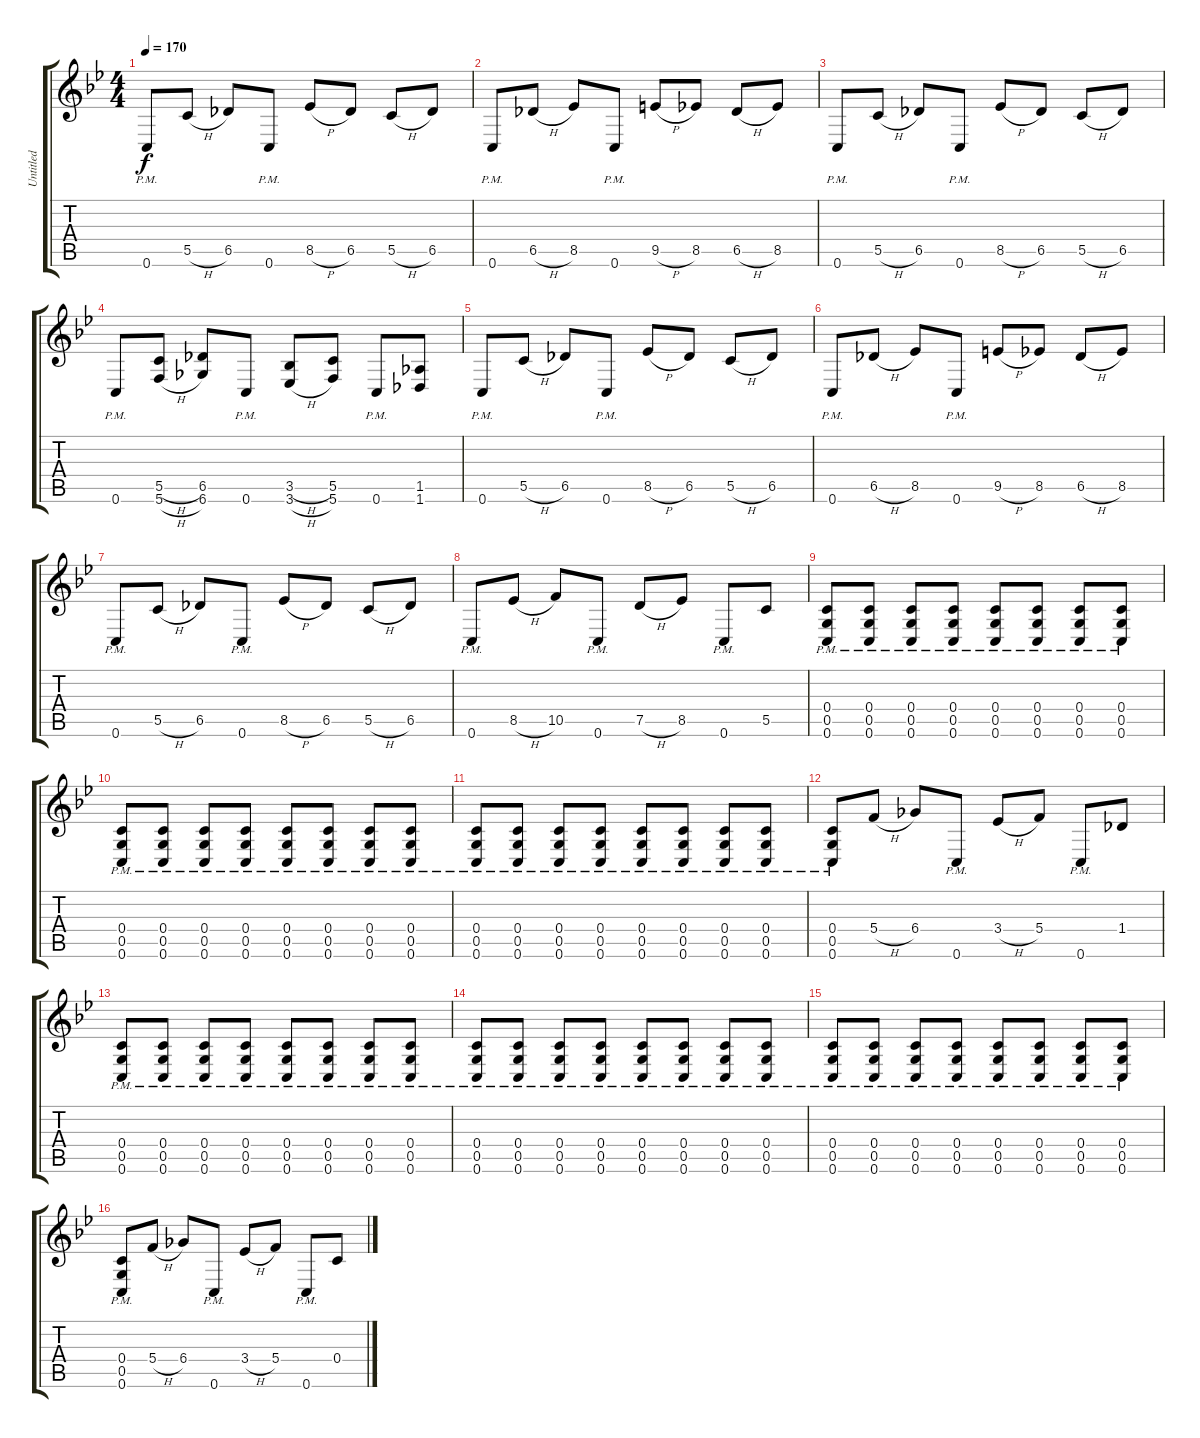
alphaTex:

\track ("Untitled" "Untitled") {instrument distortionguitar}
\staff {score tabs}
\tuning (D4 A3 F3 C3 G2 C2) {hide}
\ts (4 4)
\tempo 170
\clef g2
\ks bb
0.6{pm}.8{dy f instrument distortionguitar} 5.5{h}.8 6.5.8 0.6{pm}.8 8.5{h}.8 6.5.8 5.5{h}.8 6.5.8 |
0.6{pm}.8 6.5{h}.8 8.5.8 0.6{pm}.8 9.5{h}.8 8.5.8 6.5{h}.8 8.5.8 |
0.6{pm}.8 5.5{h}.8 6.5.8 0.6{pm}.8 8.5{h}.8 6.5.8 5.5{h}.8 6.5.8 |
0.6{pm}.8 (5.5{h} 5.6{h}).8 (6.5 6.6).8 0.6{pm}.8 (3.5{h} 3.6{h}).8 (5.5 5.6).8 0.6{pm}.8 (1.5 1.6).8 |
0.6{pm}.8 5.5{h}.8 6.5.8 0.6{pm}.8 8.5{h}.8 6.5.8 5.5{h}.8 6.5.8 |
0.6{pm}.8 6.5{h}.8 8.5.8 0.6{pm}.8 9.5{h}.8 8.5.8 6.5{h}.8 8.5.8 |
0.6{pm}.8 5.5{h}.8 6.5.8 0.6{pm}.8 8.5{h}.8 6.5.8 5.5{h}.8 6.5.8 |
0.6{pm}.8 8.5{h}.8 10.5.8 0.6{pm}.8 7.5{h}.8 8.5.8 0.6{pm}.8 5.5.8 |
(0.4{pm} 0.5{pm} 0.6{pm}).8 (0.4{pm} 0.5{pm} 0.6{pm}).8 (0.4{pm} 0.5{pm} 0.6{pm}).8 (0.4{pm} 0.5{pm} 0.6{pm}).8 (0.4{pm} 0.5{pm} 0.6{pm}).8 (0.4{pm} 0.5{pm} 0.6{pm}).8 (0.4{pm} 0.5{pm} 0.6{pm}).8 (0.4{pm} 0.5{pm} 0.6{pm}).8 |
(0.4{pm} 0.5{pm} 0.6{pm}).8 (0.4{pm} 0.5{pm} 0.6{pm}).8 (0.4{pm} 0.5{pm} 0.6{pm}).8 (0.4{pm} 0.5{pm} 0.6{pm}).8 (0.4{pm} 0.5{pm} 0.6{pm}).8 (0.4{pm} 0.5{pm} 0.6{pm}).8 (0.4{pm} 0.5{pm} 0.6{pm}).8 (0.4{pm} 0.5{pm} 0.6{pm}).8 |
(0.4{pm} 0.5{pm} 0.6{pm}).8 (0.4{pm} 0.5{pm} 0.6{pm}).8 (0.4{pm} 0.5{pm} 0.6{pm}).8 (0.4{pm} 0.5{pm} 0.6{pm}).8 (0.4{pm} 0.5{pm} 0.6{pm}).8 (0.4{pm} 0.5{pm} 0.6{pm}).8 (0.4{pm} 0.5{pm} 0.6{pm}).8 (0.4{pm} 0.5{pm} 0.6{pm}).8 |
(0.4{pm} 0.5{pm} 0.6{pm}).8 5.4{h}.8 6.4.8 0.6{pm}.8 3.4{h}.8 5.4.8 0.6{pm}.8 1.4.8 |
(0.4{pm} 0.5{pm} 0.6{pm}).8 (0.4{pm} 0.5{pm} 0.6{pm}).8 (0.4{pm} 0.5{pm} 0.6{pm}).8 (0.4{pm} 0.5{pm} 0.6{pm}).8 (0.4{pm} 0.5{pm} 0.6{pm}).8 (0.4{pm} 0.5{pm} 0.6{pm}).8 (0.4{pm} 0.5{pm} 0.6{pm}).8 (0.4{pm} 0.5{pm} 0.6{pm}).8 |
(0.4{pm} 0.5{pm} 0.6{pm}).8 (0.4{pm} 0.5{pm} 0.6{pm}).8 (0.4{pm} 0.5{pm} 0.6{pm}).8 (0.4{pm} 0.5{pm} 0.6{pm}).8 (0.4{pm} 0.5{pm} 0.6{pm}).8 (0.4{pm} 0.5{pm} 0.6{pm}).8 (0.4{pm} 0.5{pm} 0.6{pm}).8 (0.4{pm} 0.5{pm} 0.6{pm}).8 |
(0.4{pm} 0.5{pm} 0.6{pm}).8 (0.4{pm} 0.5{pm} 0.6{pm}).8 (0.4{pm} 0.5{pm} 0.6{pm}).8 (0.4{pm} 0.5{pm} 0.6{pm}).8 (0.4{pm} 0.5{pm} 0.6{pm}).8 (0.4{pm} 0.5{pm} 0.6{pm}).8 (0.4{pm} 0.5{pm} 0.6{pm}).8 (0.4{pm} 0.5{pm} 0.6{pm}).8 |
(0.4{pm} 0.5{pm} 0.6{pm}).8 5.4{h}.8 6.4.8 0.6{pm}.8 3.4{h}.8 5.4.8 0.6{pm}.8 0.4.8
